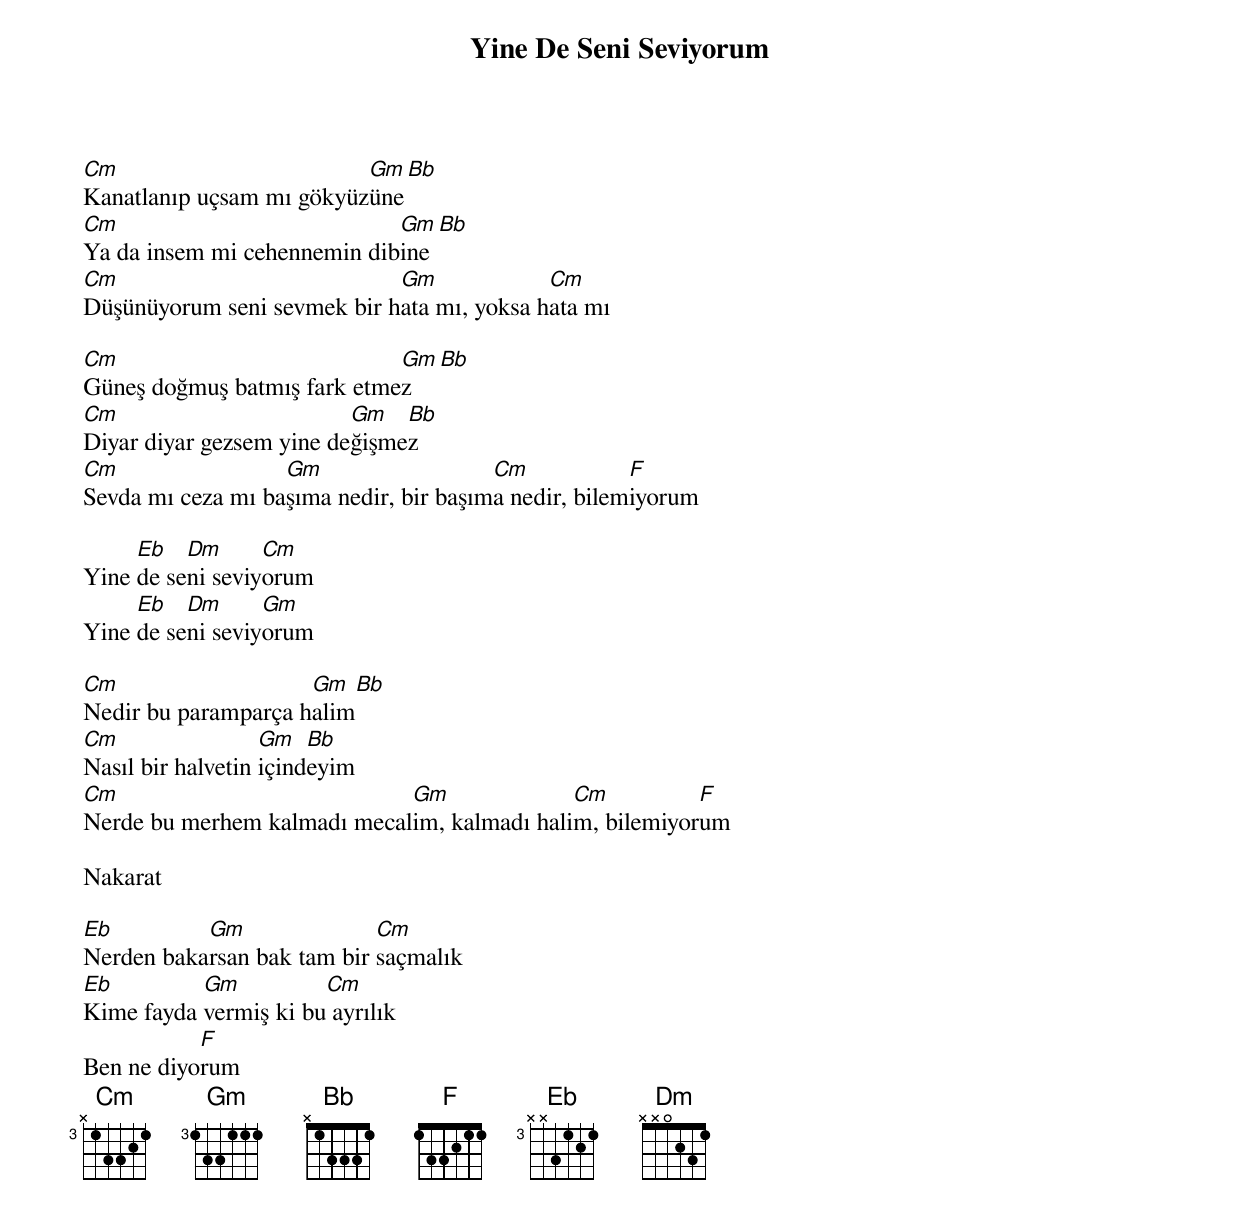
{title: Yine De Seni Seviyorum}
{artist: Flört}

Cm                        Gm  Bb
Kanatlanıp uçsam mı gökyüzüne
Cm                           Gm Bb
Ya da insem mi cehennemin dibine
Cm                           Gm             Cm
Düşünüyorum seni sevmek bir hata mı, yoksa hata mı

Cm                           Gm Bb
Güneş doğmuş batmış fark etmez
Cm                        Gm   Bb
Diyar diyar gezsem yine değişmez
Cm                 Gm                   Cm            F
Sevda mı ceza mı başıma nedir, bir başıma nedir, bilemiyorum

     Eb   Dm      Cm
Yine de seni seviyorum
     Eb   Dm      Gm
Yine de seni seviyorum

Cm                   Gm  Bb
Nedir bu paramparça halim
Cm                 Gm   Bb
Nasıl bir halvetin içindeyim
Cm                           Gm              Cm          F
Nerde bu merhem kalmadı mecalim, kalmadı halim, bilemiyorum

Nakarat

Eb         Gm               Cm
Nerden bakarsan bak tam bir saçmalık
Eb         Gm          Cm
Kime fayda vermiş ki bu ayrılık
           F
Ben ne diyorum
